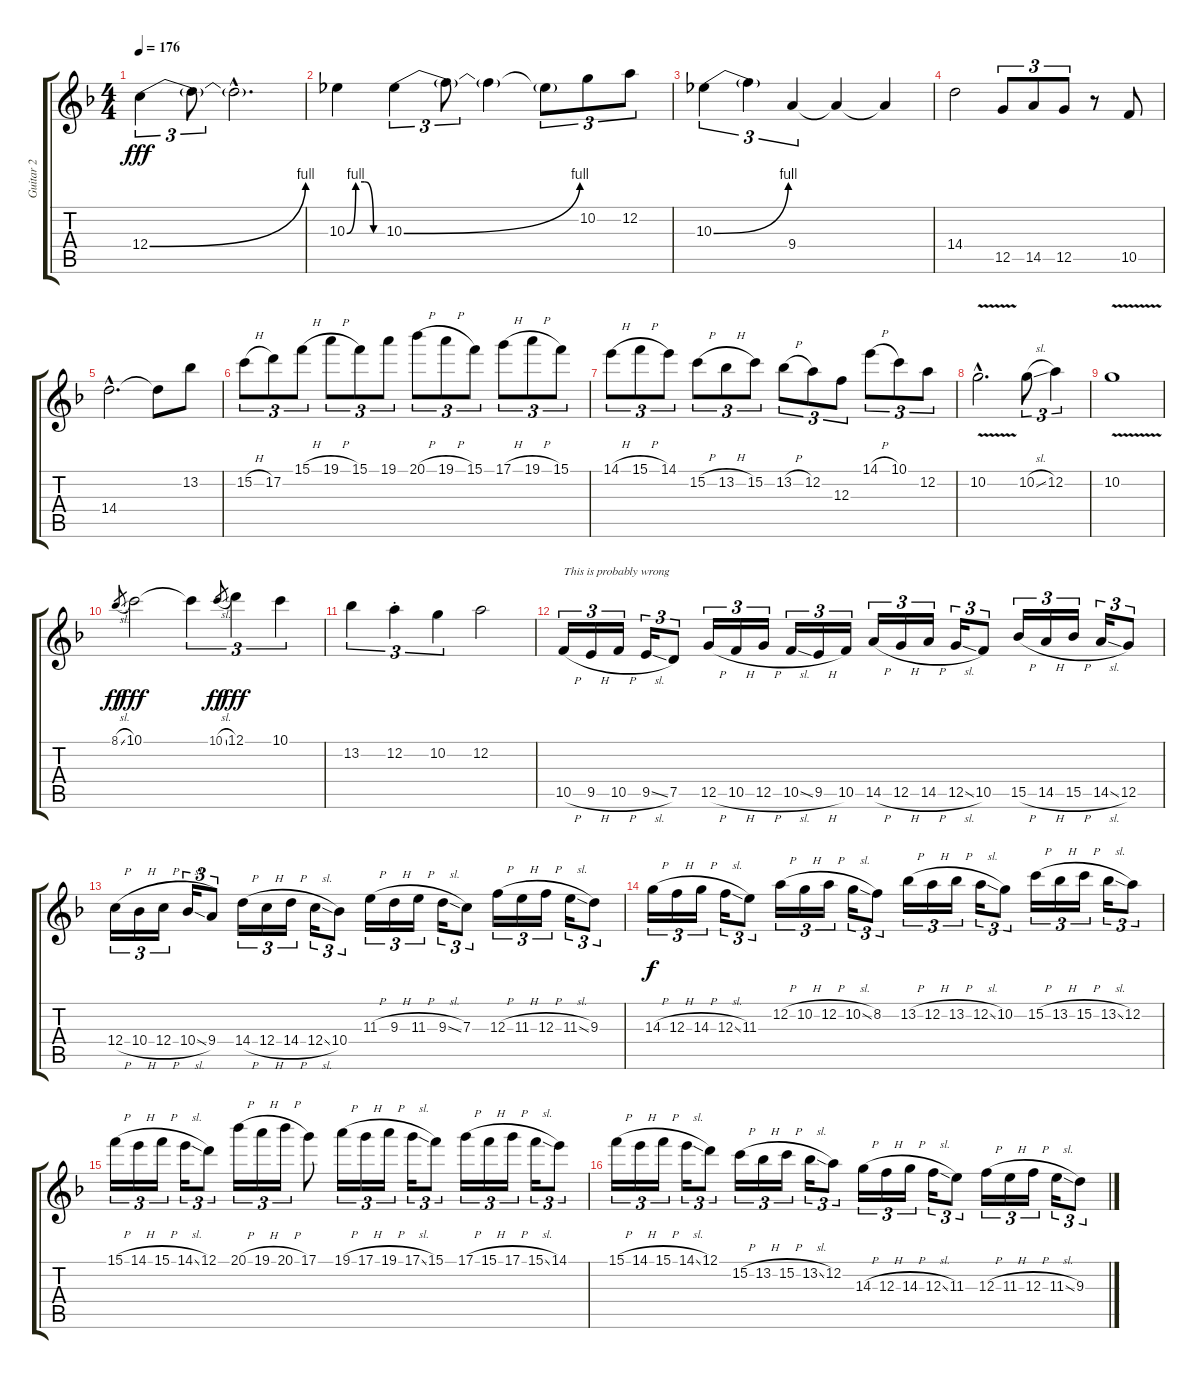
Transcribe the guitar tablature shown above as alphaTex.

\track ("Guitar 2" "Guitar 2") {instrument distortionguitar}
\staff {score tabs}
\tuning (D4 A3 F3 C3 G2 C2) {hide}
\ts (4 4)
\tempo 176
\clef g2
\ks f
12.4{be (bend 0 0 60 4)}.4{tu (3 2) dy fff} 12.4{t}.8{tu (3 2)} 12.4{hac t}.2{d} |
10.3{be (custom 0 0 15 4 30 4 45 0 60 0)}.4 10.3{be (bend 0 0 60 4)}.4{tu (3 2)} 10.3{t}.8{tu (3 2)} 10.3{t}.4 10.3{t}.8{tu (3 2)} 10.2.8{tu (3 2)} 12.2.8{tu (3 2)} |
10.3{be (bend 0 0 60 4)}.4{tu (3 2)} 10.3{t}.4{tu (3 2)} 9.4.4{tu (3 2)} 9.4{t}.4 9.4{t}.4 |
14.4.2 12.5.8{tu (3 2)} 14.5.8{tu (3 2)} 12.5.8{tu (3 2)} r.8 10.5.8 |
14.4{hac}.2{d} 14.4{t}.8 13.2.8 |
15.2{h}.8{tu (3 2)} 17.2.8{tu (3 2)} 15.1{h}.8{tu (3 2)} 19.1{h}.8{tu (3 2)} 15.1.8{tu (3 2)} 19.1.8{tu (3 2)} 20.1{h}.8{tu (3 2)} 19.1{h}.8{tu (3 2)} 15.1.8{tu (3 2)} 17.1{h}.8{tu (3 2)} 19.1{h}.8{tu (3 2)} 15.1.8{tu (3 2)} |
14.1{h}.8{tu (3 2)} 15.1{h}.8{tu (3 2)} 14.1.8{tu (3 2)} 15.2{h}.8{tu (3 2)} 13.2{h}.8{tu (3 2)} 15.2.8{tu (3 2)} 13.2{h}.8{tu (3 2)} 12.2.8{tu (3 2)} 12.3.8{tu (3 2)} 14.1{h}.8{tu (3 2)} 10.1.8{tu (3 2)} 12.2.8{tu (3 2)} |
10.2{v hac}.2{d} 10.2{sl}.8{tu (3 2)} 12.2.4{tu (3 2)} |
10.2{v}.1 |
8.1{sl}.8{gr dy ff} 10.1.2{dy fff} 10.1{t}.4{tu (3 2)} 10.1{sl}.8{gr dy ff} 12.1.4{tu (3 2) dy fff} 10.1.4{tu (3 2)} |
13.2.4{tu (3 2)} 12.2{st}.4{tu (3 2)} 10.2.4{tu (3 2)} 12.2.2 |
10.5{h}.16{tu (3 2) txt "This is probably wrong "} 9.5{h}.16{tu (3 2)} 10.5{h}.16{tu (3 2)} 9.5{sl}.16{tu (3 2)} 7.5.8{tu (3 2)} 12.5{h}.16{tu (3 2)} 10.5{h}.16{tu (3 2)} 12.5{h}.16{tu (3 2)} 10.5{sl}.16{tu (3 2)} 9.5{h}.16{tu (3 2)} 10.5.16{tu (3 2)} 14.5{h}.16{tu (3 2)} 12.5{h}.16{tu (3 2)} 14.5{h}.16{tu (3 2)} 12.5{sl}.16{tu (3 2)} 10.5.8{tu (3 2)} 15.5{h}.16{tu (3 2)} 14.5{h}.16{tu (3 2)} 15.5{h}.16{tu (3 2)} 14.5{sl}.16{tu (3 2)} 12.5.8{tu (3 2)} |
12.4{h}.16{tu (3 2)} 10.4{h}.16{tu (3 2)} 12.4{h}.16{tu (3 2)} 10.4{sl}.16{tu (3 2)} 9.4.8{tu (3 2)} 14.4{h}.16{tu (3 2)} 12.4{h}.16{tu (3 2)} 14.4{h}.16{tu (3 2)} 12.4{sl}.16{tu (3 2)} 10.4.8{tu (3 2)} 11.3{h}.16{tu (3 2)} 9.3{h}.16{tu (3 2)} 11.3{h}.16{tu (3 2)} 9.3{sl}.16{tu (3 2)} 7.3.8{tu (3 2)} 12.3{h}.16{tu (3 2)} 11.3{h}.16{tu (3 2)} 12.3{h}.16{tu (3 2)} 11.3{sl}.16{tu (3 2)} 9.3.8{tu (3 2)} |
14.3{h}.16{tu (3 2) dy f} 12.3{h}.16{tu (3 2)} 14.3{h}.16{tu (3 2)} 12.3{sl}.16{tu (3 2)} 11.3.8{tu (3 2)} 12.2{h}.16{tu (3 2)} 10.2{h}.16{tu (3 2)} 12.2{h}.16{tu (3 2)} 10.2{sl}.16{tu (3 2)} 8.2.8{tu (3 2)} 13.2{h}.16{tu (3 2)} 12.2{h}.16{tu (3 2)} 13.2{h}.16{tu (3 2)} 12.2{sl}.16{tu (3 2)} 10.2.8{tu (3 2)} 15.2{h}.16{tu (3 2)} 13.2{h}.16{tu (3 2)} 15.2{h}.16{tu (3 2)} 13.2{sl}.16{tu (3 2)} 12.2.8{tu (3 2)} |
15.1{h}.16{tu (3 2)} 14.1{h}.16{tu (3 2)} 15.1{h}.16{tu (3 2)} 14.1{sl}.16{tu (3 2)} 12.1.8{tu (3 2)} 20.1{h}.16{tu (3 2)} 19.1{h}.16{tu (3 2)} 20.1{h}.16{tu (3 2)} 17.1.8 19.1{h}.16{tu (3 2)} 17.1{h}.16{tu (3 2)} 19.1{h}.16{tu (3 2)} 17.1{sl}.16{tu (3 2)} 15.1.8{tu (3 2)} 17.1{h}.16{tu (3 2)} 15.1{h}.16{tu (3 2)} 17.1{h}.16{tu (3 2)} 15.1{sl}.16{tu (3 2)} 14.1.8{tu (3 2)} |
15.1{h}.16{tu (3 2)} 14.1{h}.16{tu (3 2)} 15.1{h}.16{tu (3 2)} 14.1{sl}.16{tu (3 2)} 12.1.8{tu (3 2)} 15.2{h}.16{tu (3 2)} 13.2{h}.16{tu (3 2)} 15.2{h}.16{tu (3 2)} 13.2{sl}.16{tu (3 2)} 12.2.8{tu (3 2)} 14.3{h}.16{tu (3 2)} 12.3{h}.16{tu (3 2)} 14.3{h}.16{tu (3 2)} 12.3{sl}.16{tu (3 2)} 11.3.8{tu (3 2)} 12.3{h}.16{tu (3 2)} 11.3{h}.16{tu (3 2)} 12.3{h}.16{tu (3 2)} 11.3{sl}.16{tu (3 2)} 9.3.8{tu (3 2)}
